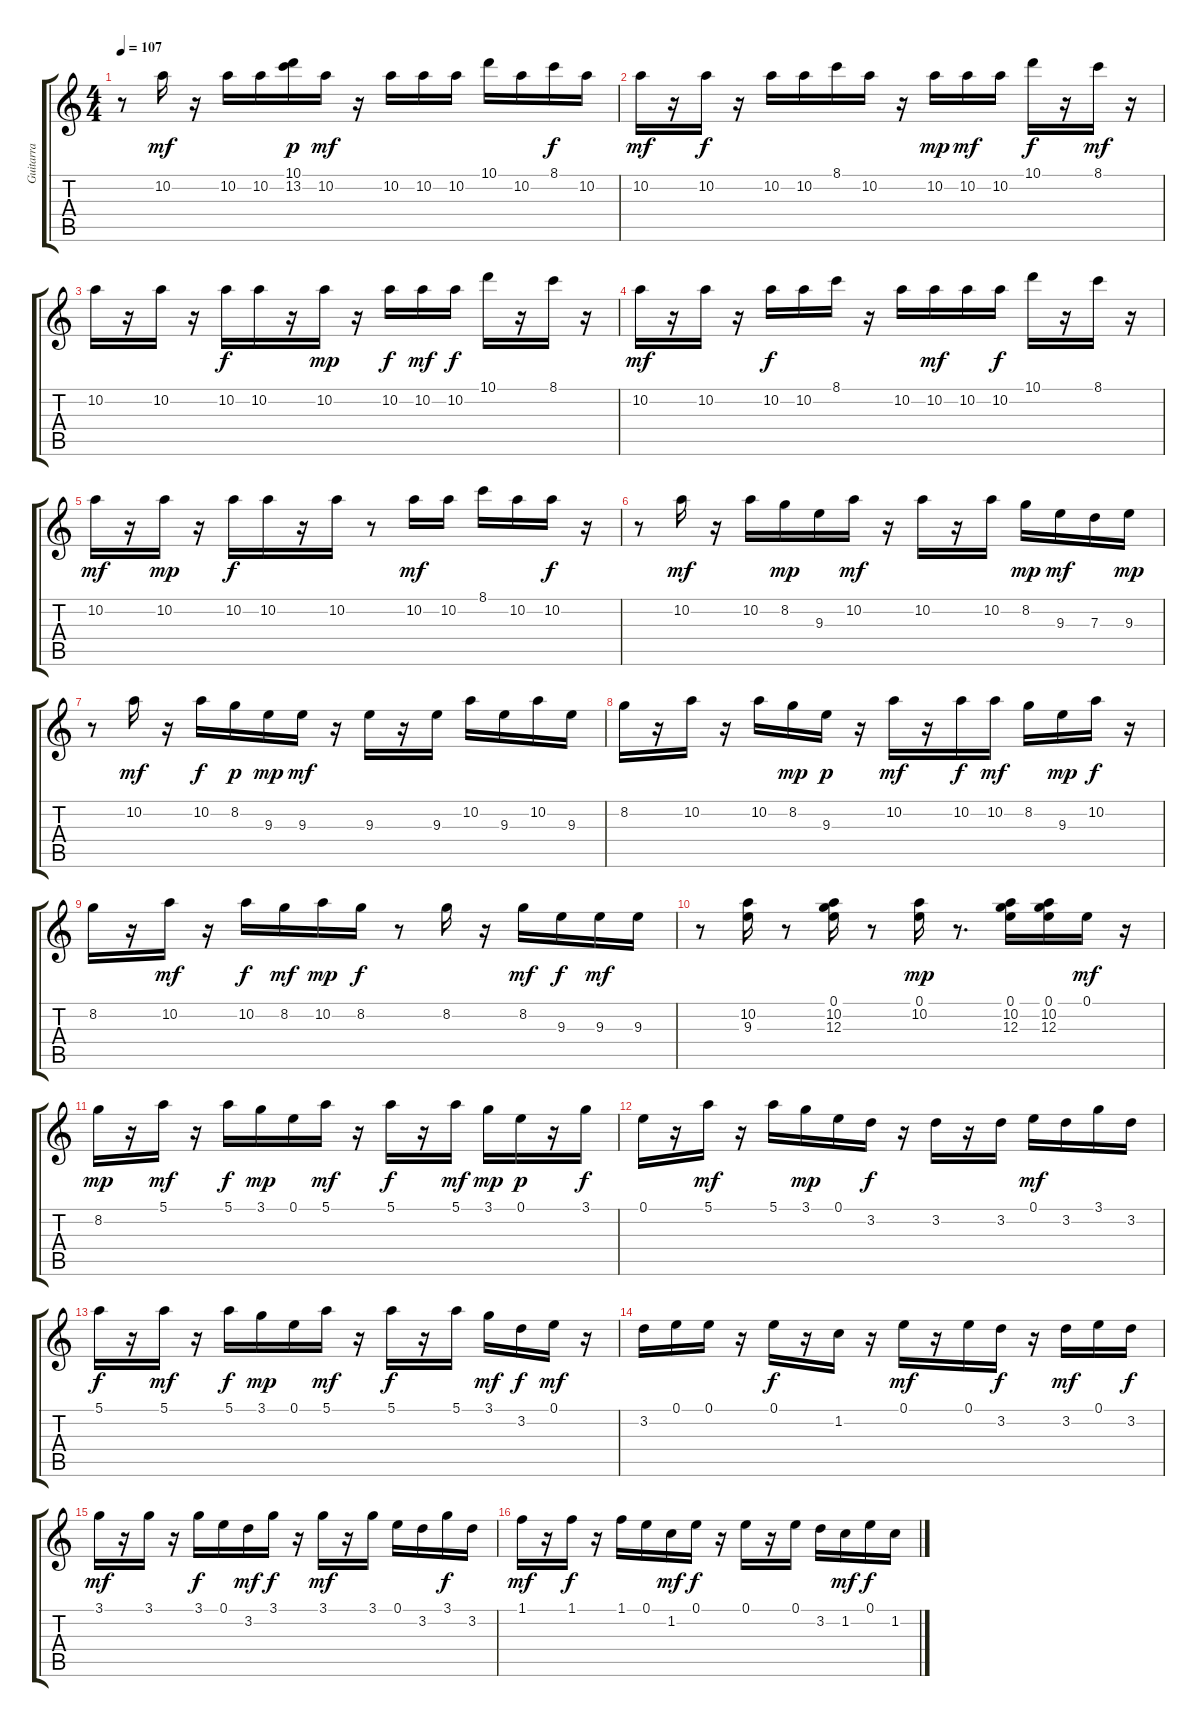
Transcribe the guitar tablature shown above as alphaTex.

\track ("Guitarra" "Guitarra") {instrument electricguitarjazz}
\staff {score tabs}
\tuning (E4 B3 G3 D3 A2 E2) {hide}
\ts (4 4)
\tempo 107
\clef g2
\ks c
r.8{dy mf} 10.2.16 r.16 10.2.16 10.2.16 (10.1 13.2).16{dy p} 10.2.16{dy mf} r.16 10.2.16 10.2.16 10.2.16 10.1.16 10.2.16 8.1.16{dy f} 10.2.16 |
10.2.16{dy mf} r.16 10.2.16{dy f} r.16 10.2.16 10.2.16 8.1.16 10.2.16 r.16 10.2.16{dy mp} 10.2.16{dy mf} 10.2.16 10.1.16{dy f} r.16 8.1.16{dy mf} r.16 |
10.2.16 r.16 10.2.16 r.16 10.2.16{dy f} 10.2.16 r.16 10.2.16{dy mp} r.16 10.2.16{dy f} 10.2.16{dy mf} 10.2.16{dy f} 10.1.16 r.16 8.1.16 r.16 |
10.2.16{dy mf} r.16 10.2.16 r.16 10.2.16{dy f} 10.2.16 8.1.16 r.16 10.2.16 10.2.16{dy mf} 10.2.16 10.2.16{dy f} 10.1.16 r.16 8.1.16 r.16 |
10.2.16{dy mf} r.16 10.2.16{dy mp} r.16 10.2.16{dy f} 10.2.16 r.16 10.2.16 r.8 10.2.16{dy mf} 10.2.16 8.1.16 10.2.16 10.2.16{dy f} r.16 |
r.8 10.2.16{dy mf} r.16 10.2.16 8.2.16{dy mp} 9.3.16 10.2.16{dy mf} r.16 10.2.16 r.16 10.2.16 8.2.16{dy mp} 9.3.16{dy mf} 7.3.16 9.3.16{dy mp} |
r.8 10.2.16{dy mf} r.16 10.2.16{dy f} 8.2.16{dy p} 9.3.16{dy mp} 9.3.16{dy mf} r.16 9.3.16 r.16 9.3.16 10.2.16 9.3.16 10.2.16 9.3.16 |
8.2.16 r.16 10.2.16 r.16 10.2.16 8.2.16{dy mp} 9.3.16{dy p} r.16 10.2.16{dy mf} r.16 10.2.16{dy f} 10.2.16{dy mf} 8.2.16 9.3.16{dy mp} 10.2.16{dy f} r.16 |
8.2.16 r.16 10.2.16{dy mf} r.16 10.2.16{dy f} 8.2.16{dy mf} 10.2.16{dy mp} 8.2.16{dy f} r.8 8.2.16 r.16 8.2.16{dy mf} 9.3.16{dy f} 9.3.16{dy mf} 9.3.16 |
r.8 (10.2 9.3).16 r.8 (0.1 10.2 12.3).16 r.8 (0.1 10.2).16{dy mp} r.8{d} (0.1 10.2 12.3).16 (0.1 10.2 12.3).16 0.1.16{dy mf} r.16 |
8.2.16{dy mp} r.16 5.1.16{dy mf} r.16 5.1.16{dy f} 3.1.16{dy mp} 0.1.16 5.1.16{dy mf} r.16 5.1.16{dy f} r.16 5.1.16{dy mf} 3.1.16{dy mp} 0.1.16{dy p} r.16 3.1.16{dy f} |
0.1.16 r.16 5.1.16{dy mf} r.16 5.1.16 3.1.16{dy mp} 0.1.16 3.2.16{dy f} r.16 3.2.16 r.16 3.2.16 0.1.16{dy mf} 3.2.16 3.1.16 3.2.16 |
5.1.16{dy f} r.16 5.1.16{dy mf} r.16 5.1.16{dy f} 3.1.16{dy mp} 0.1.16 5.1.16{dy mf} r.16 5.1.16{dy f} r.16 5.1.16 3.1.16{dy mf} 3.2.16{dy f} 0.1.16{dy mf} r.16 |
3.2.16 0.1.16 0.1.16 r.16 0.1.16{dy f} r.16 1.2.16 r.16 0.1.16{dy mf} r.16 0.1.16 3.2.16{dy f} r.16 3.2.16{dy mf} 0.1.16 3.2.16{dy f} |
3.1.16{dy mf} r.16 3.1.16 r.16 3.1.16{dy f} 0.1.16 3.2.16{dy mf} 3.1.16{dy f} r.16 3.1.16{dy mf} r.16 3.1.16 0.1.16 3.2.16 3.1.16{dy f} 3.2.16 |
1.1.16{dy mf} r.16 1.1.16{dy f} r.16 1.1.16 0.1.16 1.2.16{dy mf} 0.1.16{dy f} r.16 0.1.16 r.16 0.1.16 3.2.16 1.2.16{dy mf} 0.1.16{dy f} 1.2.16
